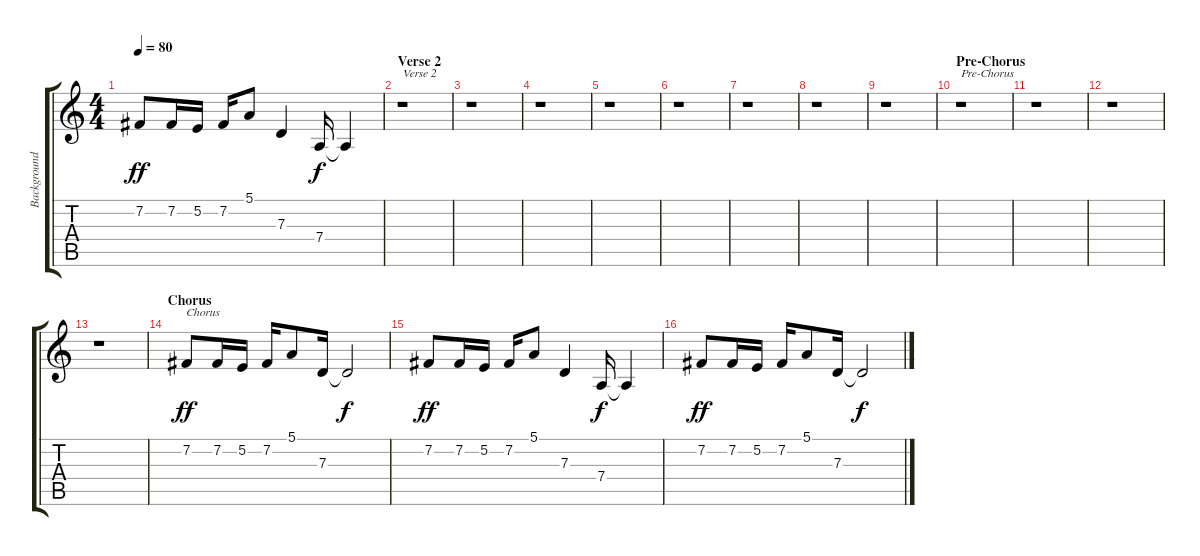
\track ("Background Vocal" "Background") {instrument lead2sawtooth}
\staff {score tabs}
\tuning (E4 B3 G3 D3 A2 E2) {hide}
\ts (4 4)
\tempo 80
\clef g2
\ks c
7.2.8{dy ff} 7.2.16 5.2.16 7.2.16 5.1.8 7.3.4 7.4.16{dy f} 7.4{t}.4 |
\section ("" "Verse 2")
r.1{txt "Verse 2"} |
r.1 |
r.1 |
r.1 |
r.1 |
r.1 |
r.1 |
r.1 |
\section ("" "Pre-Chorus")
r.1{txt "Pre-Chorus"} |
r.1 |
r.1 |
r.1 |
\section ("" "Chorus")
7.2.8{txt "Chorus" dy ff} 7.2.16 5.2.16 7.2.16 5.1.8 7.3.16 7.3{t}.2{dy f} |
7.2.8{dy ff} 7.2.16 5.2.16 7.2.16 5.1.8 7.3.4 7.4.16{dy f} 7.4{t}.4 |
7.2.8{dy ff} 7.2.16 5.2.16 7.2.16 5.1.8 7.3.16 7.3{t}.2{dy f}
